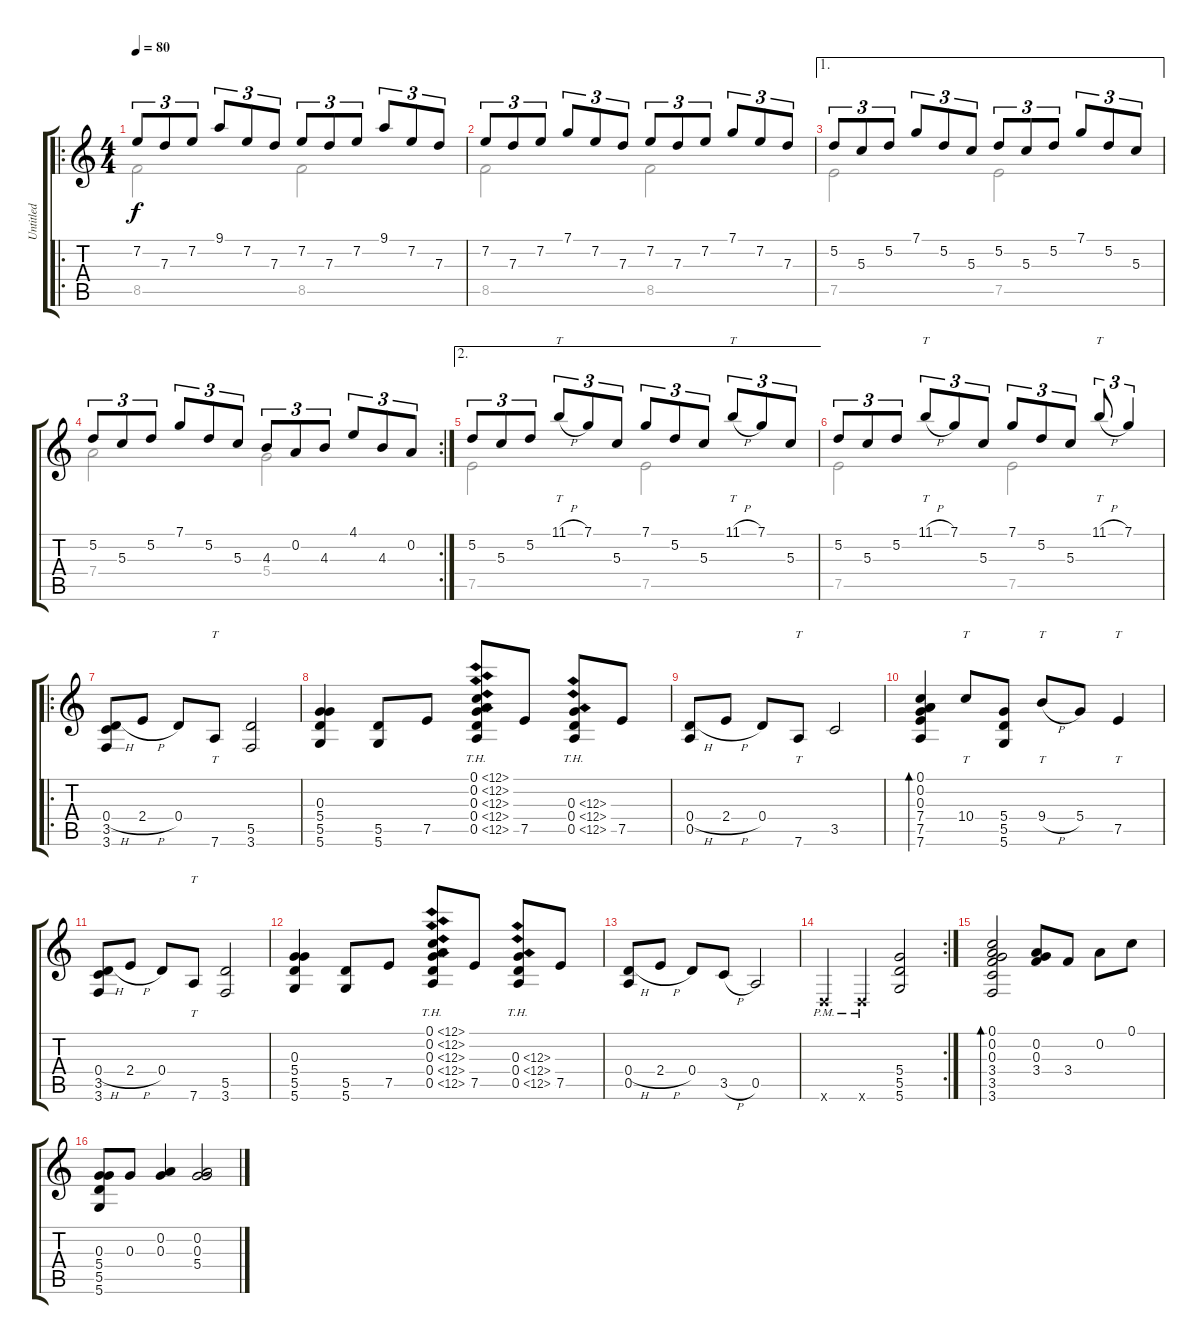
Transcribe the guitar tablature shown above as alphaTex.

\track ("Untitled" "Untitled") {instrument acousticguitarsteel}
\staff {score tabs}
\tuning (C4 A3 G3 D3 A2 D2) {hide}
\voice
\ro
\ts (4 4)
\tempo 80
\clef g2
\ks c
7.2.8{tu (3 2) dy f instrument acousticguitarsteel} 7.3.8{tu (3 2)} 7.2.8{tu (3 2)} 9.1.8{tu (3 2)} 7.2.8{tu (3 2)} 7.3.8{tu (3 2)} 7.2.8{tu (3 2)} 7.3.8{tu (3 2)} 7.2.8{tu (3 2)} 9.1.8{tu (3 2)} 7.2.8{tu (3 2)} 7.3.8{tu (3 2)} |
7.2.8{tu (3 2)} 7.3.8{tu (3 2)} 7.2.8{tu (3 2)} 7.1.8{tu (3 2)} 7.2.8{tu (3 2)} 7.3.8{tu (3 2)} 7.2.8{tu (3 2)} 7.3.8{tu (3 2)} 7.2.8{tu (3 2)} 7.1.8{tu (3 2)} 7.2.8{tu (3 2)} 7.3.8{tu (3 2)} |
\ae 1
5.2.8{tu (3 2)} 5.3.8{tu (3 2)} 5.2.8{tu (3 2)} 7.1.8{tu (3 2)} 5.2.8{tu (3 2)} 5.3.8{tu (3 2)} 5.2.8{tu (3 2)} 5.3.8{tu (3 2)} 5.2.8{tu (3 2)} 7.1.8{tu (3 2)} 5.2.8{tu (3 2)} 5.3.8{tu (3 2)} |
\rc 2
5.2.8{tu (3 2)} 5.3.8{tu (3 2)} 5.2.8{tu (3 2)} 7.1.8{tu (3 2)} 5.2.8{tu (3 2)} 5.3.8{tu (3 2)} 4.3.8{tu (3 2)} 0.2.8{tu (3 2)} 4.3.8{tu (3 2)} 4.1.8{tu (3 2)} 4.3.8{tu (3 2)} 0.2.8{tu (3 2)} |
\ae 2
5.2.8{tu (3 2)} 5.3.8{tu (3 2)} 5.2.8{tu (3 2)} 11.1{h}.8{tt tu (3 2)} 7.1.8{tu (3 2)} 5.3.8{tu (3 2)} 7.1.8{tu (3 2)} 5.2.8{tu (3 2)} 5.3.8{tu (3 2)} 11.1{h}.8{tt tu (3 2)} 7.1.8{tu (3 2)} 5.3.8{tu (3 2)} |
5.2.8{tu (3 2)} 5.3.8{tu (3 2)} 5.2.8{tu (3 2)} 11.1{h}.8{tt tu (3 2)} 7.1.8{tu (3 2)} 5.3.8{tu (3 2)} 7.1.8{tu (3 2)} 5.2.8{tu (3 2)} 5.3.8{tu (3 2)} 11.1{h}.8{tt tu (3 2)} 7.1.4{tu (3 2)} |
\ro
(0.4{h} 3.5 3.6).8 2.4{h}.8 0.4.8 7.6.8{tt} (5.5 3.6).2 |
(0.3 5.4 5.5 5.6).4 (5.5 5.6).8 7.5.8 (0.1{th 12} 0.2{th 12} 0.3{th 12} 0.4{th 12} 0.5{th 12}).8 7.5.8 (0.3{th 12} 0.4{th 12} 0.5{th 12}).8 7.5.8 |
(0.4{h} 0.5).8 2.4{h}.8 0.4.8 7.6.8{tt} 3.5.2 |
(0.1 0.2 0.3 7.4 7.5 7.6).4{bd 30} 10.4.8{tt} (5.4 5.5 5.6).8 9.4{h}.8{tt} 5.4.8 7.5.4{tt} |
(0.4{h} 3.5 3.6).8 2.4{h}.8 0.4.8 7.6.8{tt} (5.5 3.6).2 |
(0.3 5.4 5.5 5.6).4 (5.5 5.6).8 7.5.8 (0.1{th 12} 0.2{th 12} 0.3{th 12} 0.4{th 12} 0.5{th 12}).8 7.5.8 (0.3{th 12} 0.4{th 12} 0.5{th 12}).8 7.5.8 |
(0.4{h} 0.5).8 2.4{h}.8 0.4.8 3.5{h}.8 0.5.2 |
\rc 2
0.6{pm x}.4 0.6{pm x}.4 (5.4 5.5 5.6).2 |
(0.1 0.2 0.3 3.4 3.5 3.6).2{bd 30} (0.2 0.3 3.4).8 3.4.8 0.2.8 0.1.8 |
(0.3 5.4 5.5 5.6).8 0.3.8 (0.2 0.3).4 (0.2 0.3 5.4).2
\voice
\clef g2
\ottava regular
\simile none
\ks c
8.5.2{dy f} 8.5.2 |
8.5.2 8.5.2 |
7.5.2 7.5.2 |
7.4.2 5.4.2 |
7.5.2 7.5.2 |
7.5.2 7.5.2 |
|
|
|
|
|
|
|
|
|
